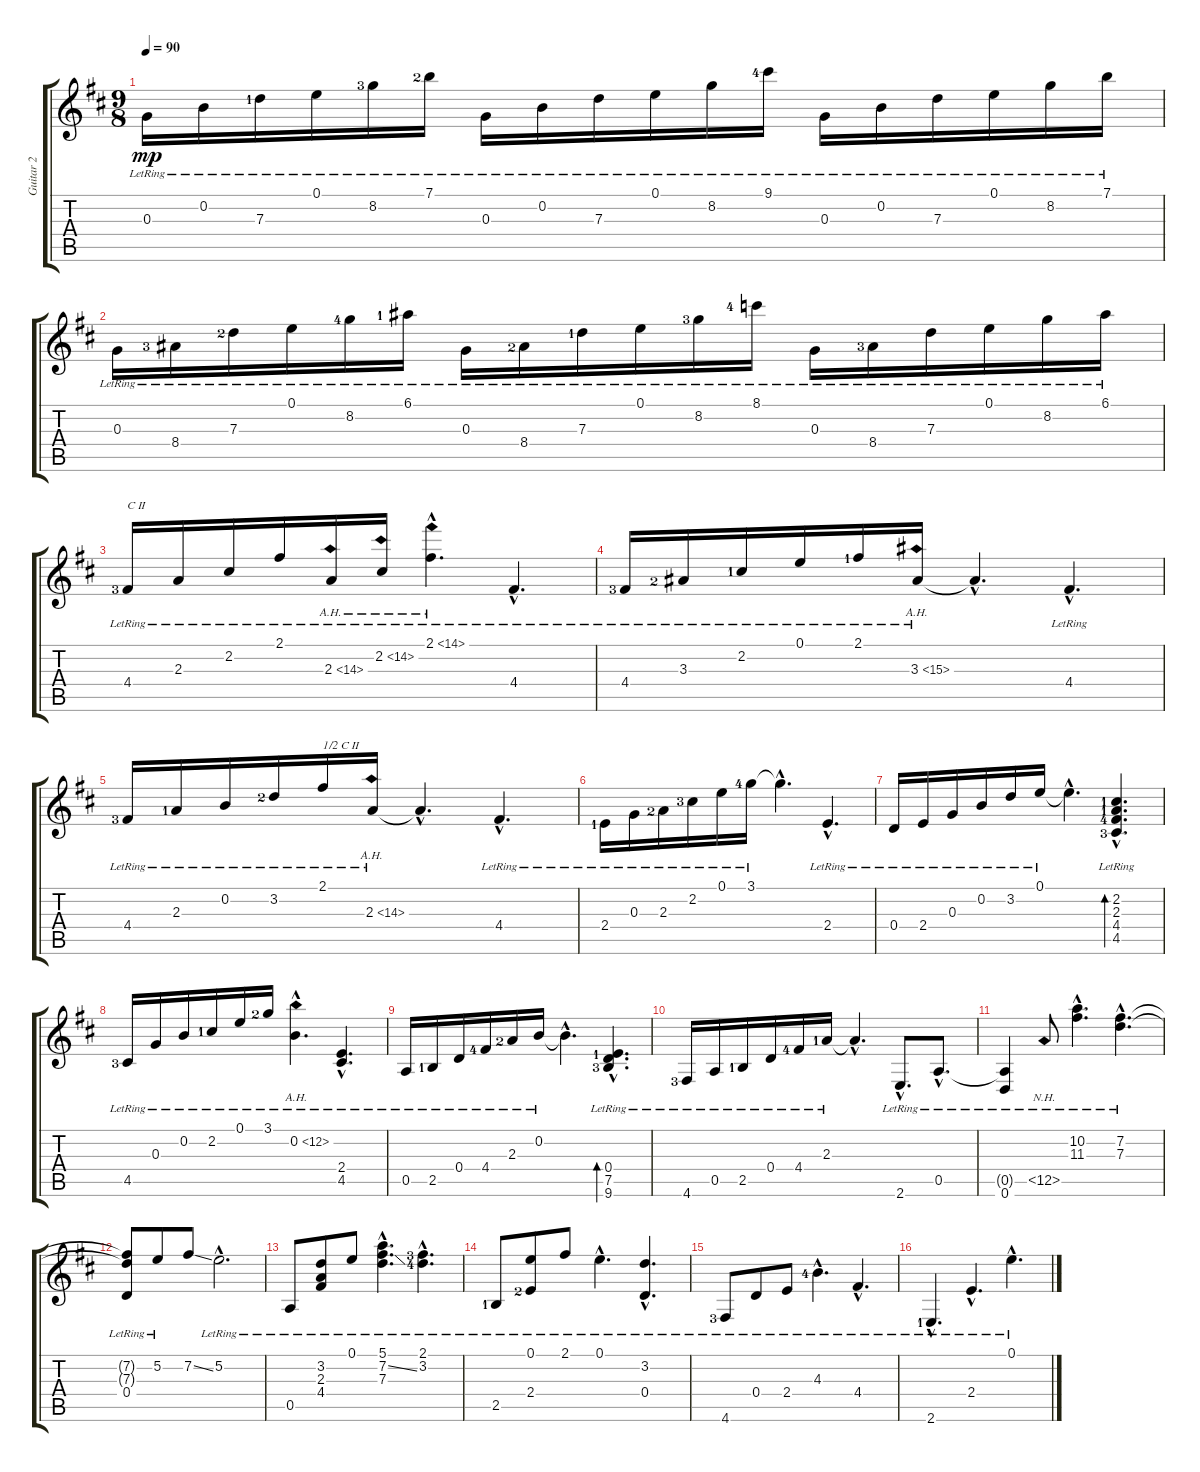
\track ("Guitar 2" "Guitar 2") {instrument acousticguitarnylon}
\staff {score tabs}
\tuning (E4 B3 G3 D3 A2 D2) {hide}
\ts (9 8)
\tempo 90
\clef g2
\ks d
0.3{lr}.16{dy mp} 0.2{lr}.16 7.3{lr lf 2}.16 0.1{lr}.16 8.2{lr lf 4}.16 7.1{lr lf 3}.16 0.3{lr}.16 0.2{lr}.16 7.3{lr}.16 0.1{lr}.16 8.2{lr}.16 9.1{lr lf 5}.16 0.3{lr}.16 0.2{lr}.16 7.3{lr}.16 0.1{lr}.16 8.2{lr}.16 7.1{lr}.16 |
0.3{lr}.16 8.4{lr lf 4}.16 7.3{lr lf 3}.16 0.1{lr}.16 8.2{lr lf 5}.16 6.1{lr lf 2}.16 0.3{lr}.16 8.4{lr lf 3}.16 7.3{lr lf 2}.16 0.1{lr}.16 8.2{lr lf 4}.16 8.1{lr lf 5}.16 0.3{lr}.16 8.4{lr lf 4}.16 7.3{lr}.16 0.1{lr}.16 8.2{lr}.16 6.1{lr}.16 |
4.4{lr lf 4}.16{txt "C II"} 2.3{lr}.16 2.2{lr}.16 2.1{lr}.16 2.3{ah 12 lr}.16 2.2{ah 12 lr}.16 2.1{ah 12 hac lr}.4{d} 4.4{hac lr}.4{d} |
4.4{lr lf 4}.16 3.3{lr lf 3}.16 2.2{lr lf 2}.16 0.1{lr}.16 2.1{lr lf 2}.16 3.3{ah 12 lr}.16 3.3{hac t}.4{d} 4.4{hac lr}.4{d} |
4.4{lr lf 4}.16 2.3{lr lf 2}.16 0.2{lr}.16 3.2{lr lf 3}.16 2.1{lr}.16{txt "1/2 C II"} 2.3{ah 12 lr}.16 2.3{hac t}.4{d} 4.4{hac lr}.4{d} |
2.4{lr lf 2}.16 0.3{lr}.16 2.3{lr lf 3}.16 2.2{lr lf 4}.16 0.1{lr}.16 3.1{lr lf 5}.16 3.1{hac t}.4{d} 2.4{hac lr}.4{d} |
0.4{lr}.16 2.4{lr}.16 0.3{lr}.16 0.2{lr}.16 3.2{lr}.16 0.1{lr}.16 0.1{hac t}.4{d} (2.2{hac lr lf 2} 2.3{hac lr lf 2} 4.4{hac lr lf 5} 4.5{hac lr lf 4}).4{d bd 120} |
4.5{lr lf 4}.16 0.3{lr}.16 0.2{lr}.16 2.2{lr lf 2}.16 0.1{lr}.16 3.1{lr lf 3}.16 0.2{ah 12 hac lr}.4{d} (2.4{hac lr} 4.5{hac lr}).4{d} |
0.5{lr}.16 2.5{lr lf 2}.16 0.4{lr}.16 4.4{lr lf 5}.16 2.3{lr lf 3}.16 0.2{lr}.16 0.2{hac t}.4{d} (0.4{hac lr} 7.5{hac lr lf 2} 9.6{hac lr lf 4}).4{d bd 120} |
4.6{lr lf 4}.16 0.5{lr}.16 2.5{lr lf 2}.16 0.4{lr}.16 4.4{lr lf 5}.16 2.3{lr lf 2}.16 2.3{hac t}.4{d} 2.6{hac lr}.8{d} 0.5{hac lr}.8{d} |
(0.5{t} 0.6{lr}).4 12.5{nh lr}.8 (10.2{hac lr} 11.3{hac lr}).4{d} (7.2{hac lr} 7.3{hac lr}).4{d} |
(7.2{t} 7.3{t} 0.4{lr}).8 5.2{lr}.8 7.2{ss}.8 5.2{hac lr}.2{d} |
0.5{lr}.8 (3.2{lr} 2.3{lr} 4.4{lr}).8 0.1{lr}.8 (5.1{hac lr} 7.2{ss hac} 7.3{hac lr}).4{d} (2.1{hac lr lf 4} 3.2{hac lr lf 5}).4{d} |
2.5{lr lf 2}.8 (0.1{lr} 2.4{lr lf 3}).8 2.1{lr}.8 0.1{hac lr}.4{d} (3.2{hac lr} 0.4{hac lr}).4{d} |
4.6{lr lf 4}.8 0.4{lr}.8 2.4{lr}.8 4.3{hac lr lf 5}.4{d} 4.4{hac lr}.4{d} |
2.6{hac lr lf 2}.4{d} 2.4{hac lr}.4{d} 0.1{hac lr}.4{d}
